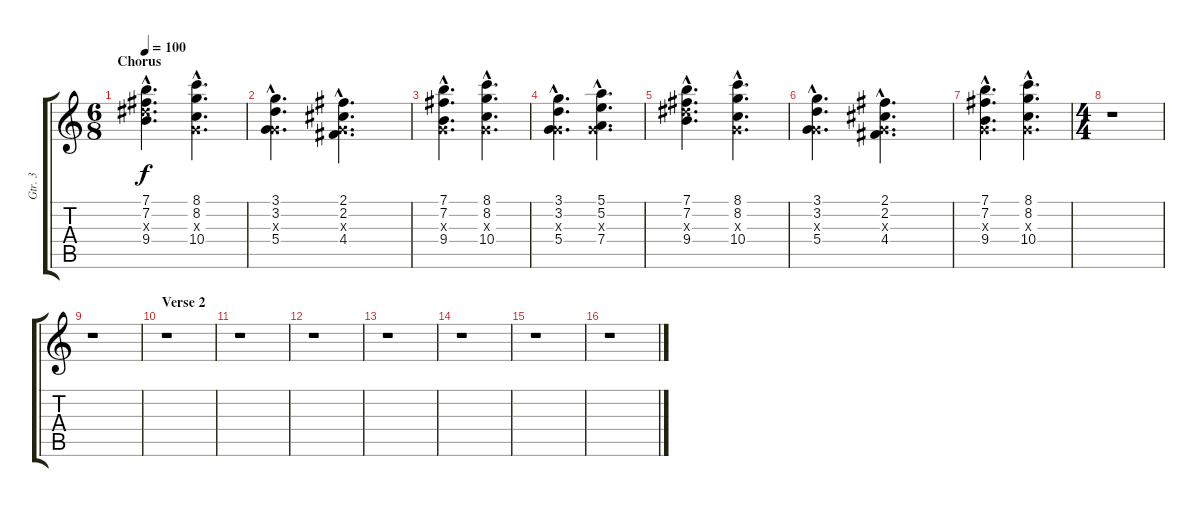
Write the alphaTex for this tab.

\track ("Gtr. 3" "Gtr. 3") {instrument electricguitarjazz}
\staff {score tabs}
\tuning (E4 B3 G3 D3 A2 E2) {hide}
\ts (6 8)
\section ("" "Chorus")
\tempo 100
\clef g2
\ks c
(7.1{hac} 7.2{hac} 8.3{hac x} 9.4{hac}).4{d dy f} (8.1{hac} 8.2{hac} 0.3{hac x} 10.4{hac}).4{d} |
(3.1{hac} 3.2{hac} 0.3{hac x} 5.4{hac}).4{d} (2.1{hac} 2.2{hac} 0.3{hac x} 4.4{hac}).4{d} |
(7.1{hac} 7.2{hac} 0.3{hac x} 9.4{hac}).4{d} (8.1{hac} 8.2{hac} 0.3{hac x} 10.4{hac}).4{d} |
(3.1{hac} 3.2{hac} 0.3{hac x} 5.4{hac}).4{d} (5.1{hac} 5.2{hac} 0.3{hac x} 7.4{hac}).4{d} |
(7.1{hac} 7.2{hac} 8.3{hac x} 9.4{hac}).4{d} (8.1{hac} 8.2{hac} 0.3{hac x} 10.4{hac}).4{d} |
(3.1{hac} 3.2{hac} 0.3{hac x} 5.4{hac}).4{d} (2.1{hac} 2.2{hac} 0.3{hac x} 4.4{hac}).4{d} |
(7.1{hac} 7.2{hac} 0.3{hac x} 9.4{hac}).4{d} (8.1{hac} 8.2{hac} 0.3{hac x} 10.4{hac}).4{d} |
\ts (4 4)
r.1 |
r.1 |
\section ("" "Verse 2")
r.1 |
r.1 |
r.1 |
r.1 |
r.1 |
r.1 |
r.1
